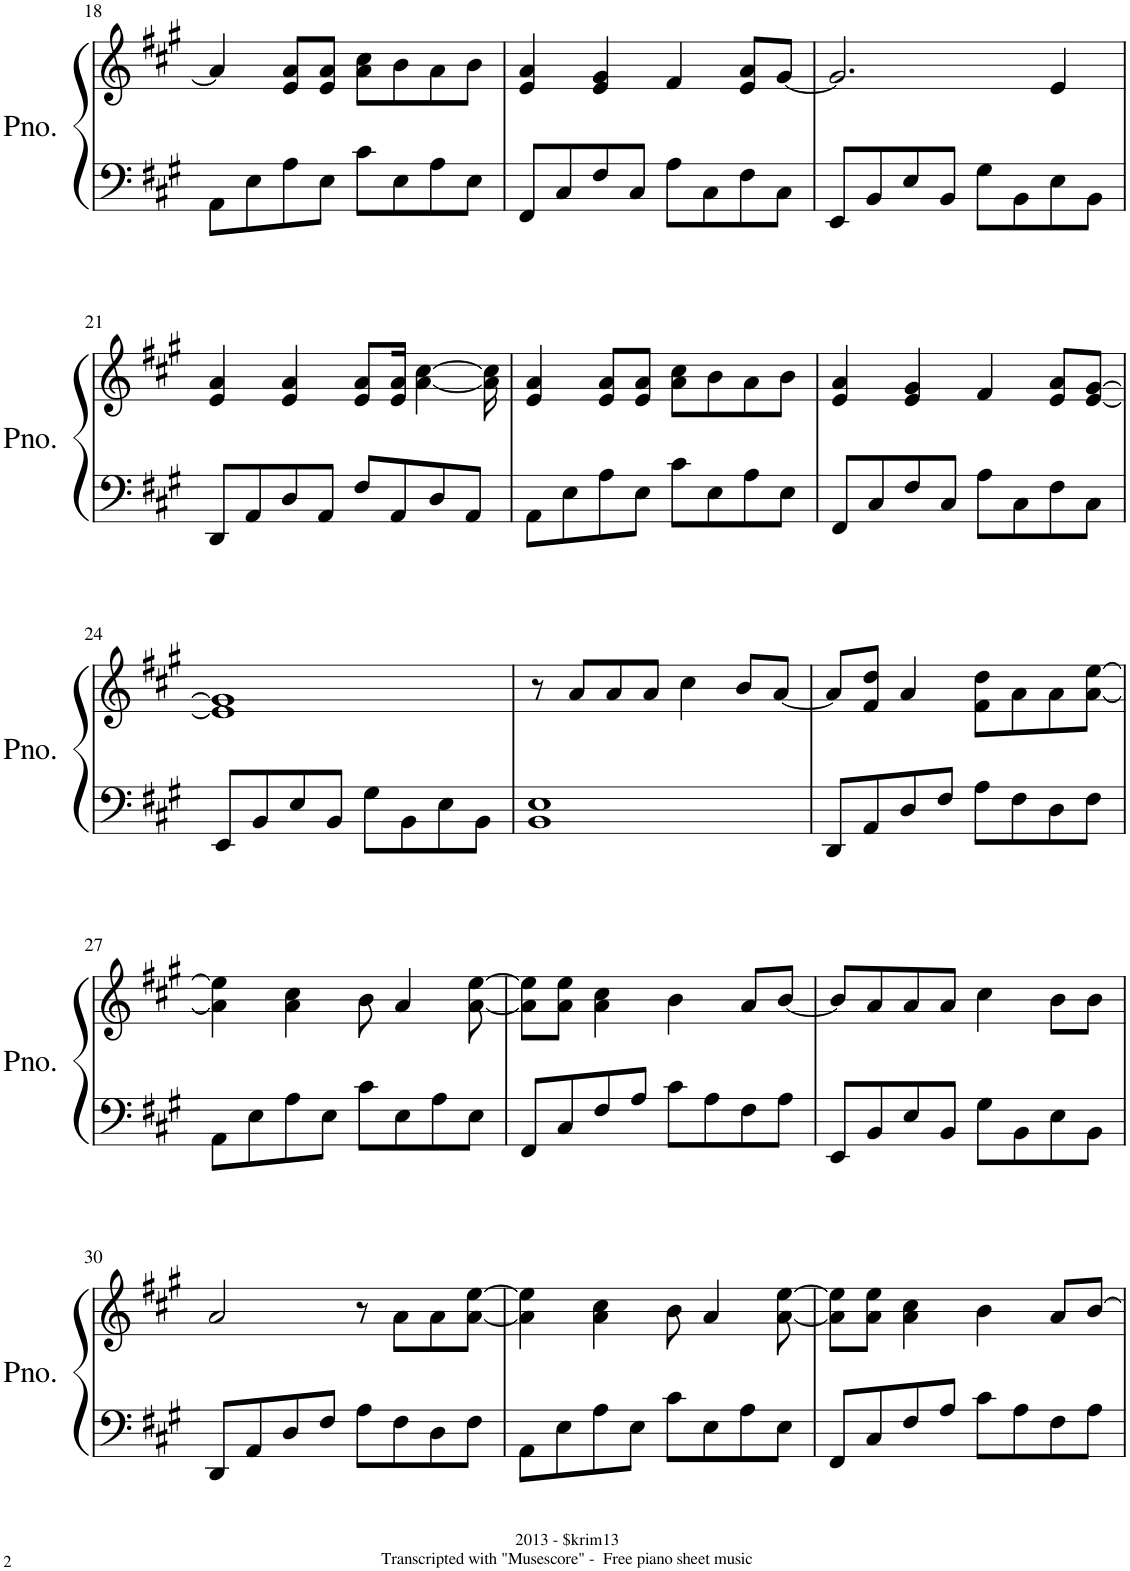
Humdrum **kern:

**kern	**kern
*part1	*part1
*staff2	*staff1
*I"Piano	*
*I'Pno.	*
!!LO:PB:g=z
*clefF4	*clefG2
*k[f#c#g#]	*k[f#c#g#]
*M4/4	*M4/4
=18	=18
8AA\L	4a/]
8E\	.
8A\	8e/ 8a/L
8E\J	8e/ 8a/J
8c#\L	8a\ 8cc#\L
8E\	8b\
8A\	8a\
8E\J	8b\J
=19	=19
8FF#/L	4e/ 4a/
8C#/	.
8F#/	4e/ 4g#/
8C#/J	.
8A\L	4f#/
8C#\	.
8F#\	8e/ 8a/L
8C#\J	[8g#/J
=20	=20
8EE/L	2.g#/]
8BB/	.
8E/	.
8BB/J	.
8G#\L	.
8BB\	.
8E\	4e/
8BB\J	.
!!LO:LB:g=z
=21	=21
8DD/L	4e/ 4a/
8AA/	.
8D/	4e/ 4a/
8AA/J	.
8F#/L	8e/ 8a/L
8AA/	16e/ 16a/Jk
.	[4a\ [4cc#\
8D/	.
8AA/J	.
.	16a\] 16cc#\]
=22	=22
8AA\L	4e/ 4a/
8E\	.
8A\	8e/ 8a/L
8E\J	8e/ 8a/J
8c#\L	8a\ 8cc#\L
8E\	8b\
8A\	8a\
8E\J	8b\J
=23	=23
8FF#/L	4e/ 4a/
8C#/	.
8F#/	4e/ 4g#/
8C#/J	.
8A\L	4f#/
8C#\	.
8F#\	8e/ 8a/L
8C#\J	[8e/ [8g#/J
!!LO:LB:g=z
=24	=24
8EE/L	1e] 1g#]
8BB/	.
8E/	.
8BB/J	.
8G#\L	.
8BB\	.
8E\	.
8BB\J	.
=25	=25
1BB 1E	8r
.	8a/L
.	8a/
.	8a/J
.	4cc#\
.	8b/L
.	[8a/J
=26	=26
8DD/L	8a/L]
8AA/	8f#/ 8dd/J
8D/	4a/
8F#/J	.
8A\L	8f#\ 8dd\L
8F#\	8a\
8D\	8a\
8F#\J	[8a\ [8ee\J
!!LO:LB:g=z
=27	=27
8AA\L	4a\] 4ee\]
8E\	.
8A\	4a\ 4cc#\
8E\J	.
8c#\L	8b\
8E\	4a/
8A\	.
8E\J	[8a\ [8ee\
=28	=28
8FF#/L	8a\] 8ee\]L
8C#/	8a\ 8ee\J
8F#/	4a\ 4cc#\
8A/J	.
8c#\L	4b\
8A\	.
8F#\	8a/L
8A\J	[8b/J
=29	=29
8EE/L	8b/L]
8BB/	8a/
8E/	8a/
8BB/J	8a/J
8G#\L	4cc#\
8BB\	.
8E\	8b\L
8BB\J	8b\J
!!LO:LB:g=z
=30	=30
8DD/L	2a/
8AA/	.
8D/	.
8F#/J	.
8A\L	8r
8F#\	8a\L
8D\	8a\
8F#\J	[8a\ [8ee\J
=31	=31
8AA\L	4a\] 4ee\]
8E\	.
8A\	4a\ 4cc#\
8E\J	.
8c#\L	8b\
8E\	4a/
8A\	.
8E\J	[8a\ [8ee\
=32	=32
8FF#/L	8a\] 8ee\]L
8C#/	8a\ 8ee\J
8F#/	4a\ 4cc#\
8A/J	.
8c#\L	4b\
8A\	.
8F#\	8a/L
8A\J	[8b/J
=	=
*-	*-
